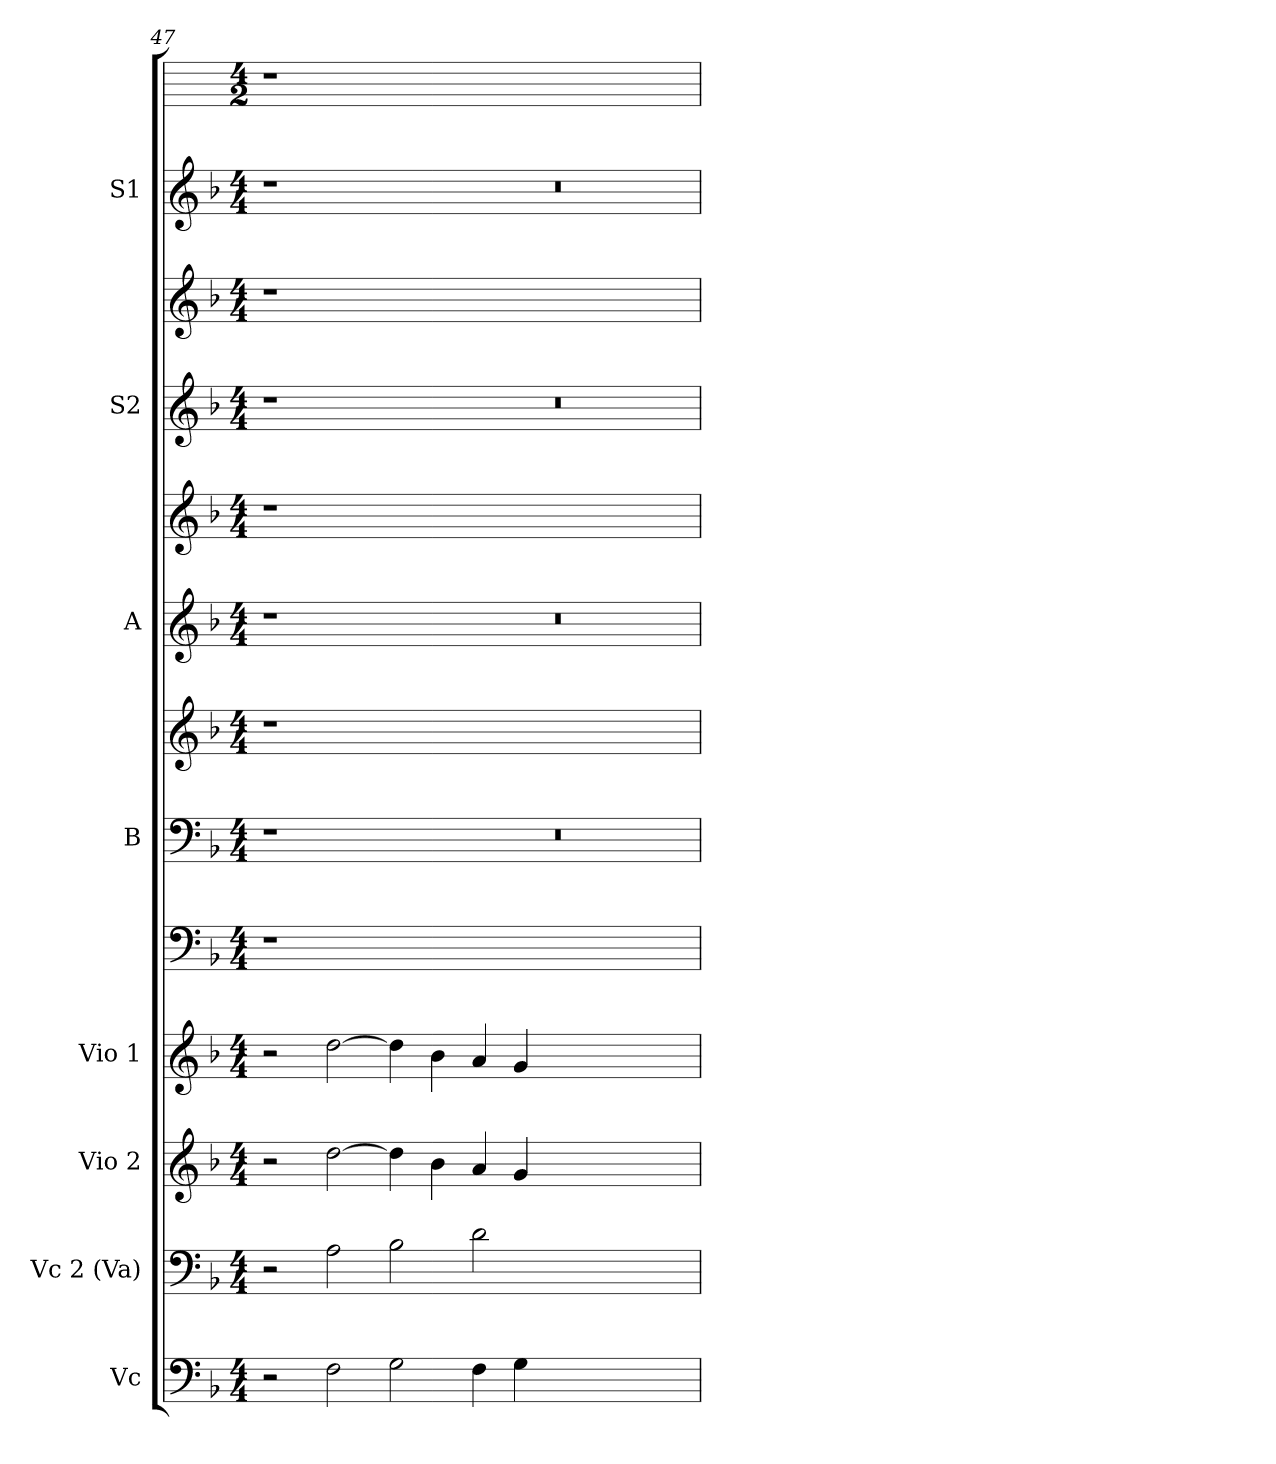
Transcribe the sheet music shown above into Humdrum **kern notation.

**kern	**kern	**kern	**kern	**kern	**kern	**kern	**kern	**kern	**kern	**kern	**kern	**kern
*part13	*part12	*part11	*part10	*part9	*part8	*part7	*part6	*part5	*part4	*part3	*part2	*part1
*staff13	*staff12	*staff11	*staff10	*staff9	*staff8	*staff7	*staff6	*staff5	*staff4	*staff3	*staff2	*staff1
*I"Vc	*I"Vc 2 (Va)	*I"Vio 2	*I"Vio 1	*	*I"B	*	*I"A	*	*I"S2	*	*I"S1	*
*clefF4	*clefF4	*clefG2	*clefG2	*clefF4	*clefF4	*clefG2	*clefG2	*clefG2	*clefG2	*clefG2	*clefG2	*
*k[b-]	*k[b-]	*k[b-]	*k[b-]	*k[b-]	*k[b-]	*k[b-]	*k[b-]	*k[b-]	*k[b-]	*k[b-]	*k[b-]	*
*M4/4	*M4/4	*M4/4	*M4/4	*M4/4	*M4/4	*M4/4	*M4/4	*M4/4	*M4/4	*M4/4	*M4/4	*M4/2
=47	=47	=47	=47	=47	=47	=47	=47	=47	=47	=47	=47	=47
2r	2r	2r	2r	1r	1r	1r	1r	1r	1r	1r	1r	1r
2F	2A	[2dd	[2dd	.	.	.	.	.	.	.	.	.
2G	2B-	4dd]	4dd]	0.ryy	1ryy	0.ryy	1ryy	0.ryy	1ryy	0.ryy	1ryy	0.ryy
.	.	4b-	4b-	.	.	.	.	.	.	.	.	.
4F	2d	4a	4a	.	.	.	.	.	.	.	.	.
4G	.	4g	4g	.	.	.	.	.	.	.	.	.
0ryy	0ryy	0ryy	0ryy	.	0r	.	0r	.	0r	.	0r	.
=	=	=	=	=	=	=	=	=	=	=	=	=
*-	*-	*-	*-	*-	*-	*-	*-	*-	*-	*-	*-	*-
